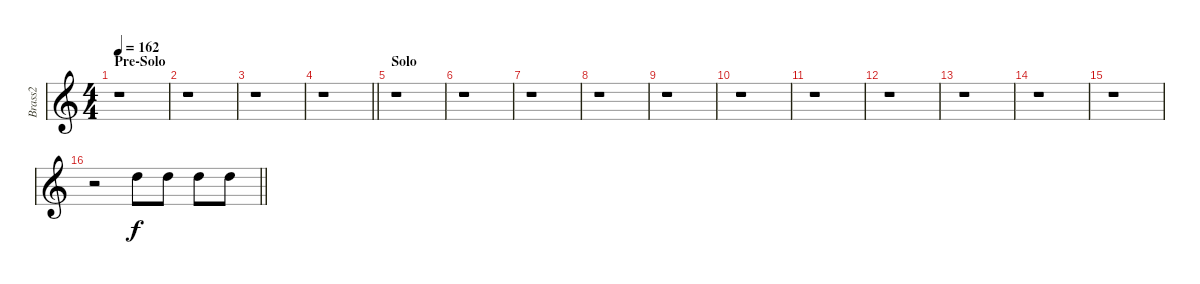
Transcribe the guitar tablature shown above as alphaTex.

\track ("Brass2" "Brass2") {instrument trumpet}
\staff {score}
\tuning (E5 B4 G4 D4 A3 E3) {hide}
\ts (4 4)
\section ("" "Pre-Solo")
\tempo 162
\clef g2
\ks c
r.1{dy mp} |
r.1 |
r.1 |
\barLineRight lightlight
r.1 |
\section ("" "Solo")
r.1 |
r.1 |
r.1 |
r.1 |
r.1 |
r.1 |
r.1 |
r.1 |
r.1 |
r.1 |
r.1 |
\barLineRight lightlight
r.2 7.3.8{dy f} 7.3.8 7.3.8 7.3.8
